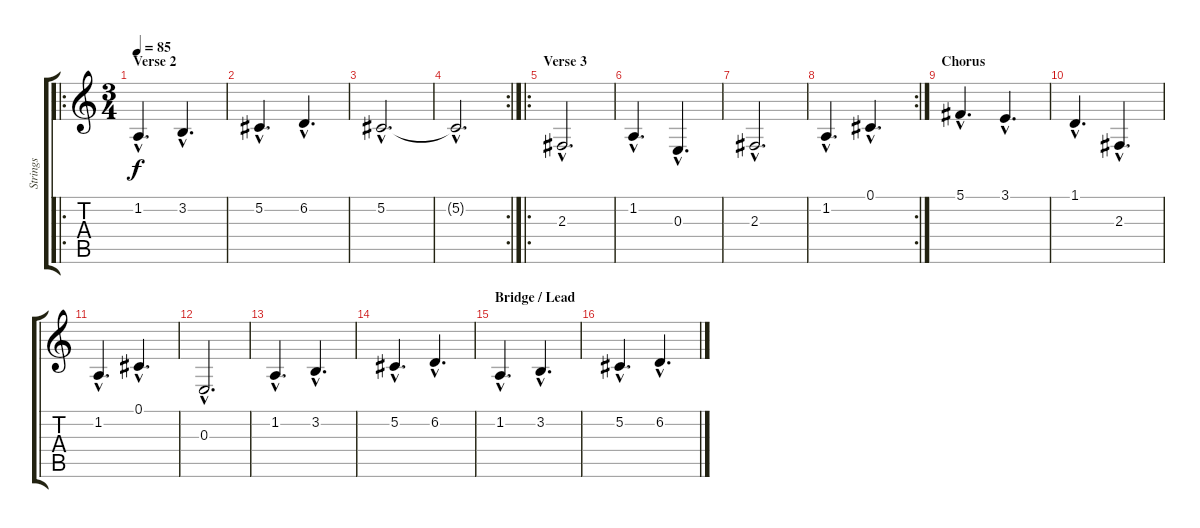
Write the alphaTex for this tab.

\track ("Strings" "Strings") {instrument stringensemble1}
\staff {score tabs}
\tuning (Db4 Ab3 E3 B2 Gb2 Db2) {hide}
\ro
\ts (3 4)
\section ("" "Verse 2")
\tempo 85
\clef g2
\ks c
1.2{hac}.4{d dy f} 3.2{hac}.4{d} |
5.2{hac}.4{d} 6.2{hac}.4{d} |
5.2{hac}.2{d} |
\rc 2
5.2{hac t}.2{d} |
\ro
\section ("" "Verse 3")
2.3{hac}.2{d} |
1.2{hac}.4{d} 0.3{hac}.4{d} |
2.3{hac}.2{d} |
\rc 2
1.2{hac}.4{d} 0.1{hac}.4{d} |
\section ("" "Chorus")
5.1{hac}.4{d} 3.1{hac}.4{d} |
1.1{hac}.4{d} 2.3{hac}.4{d} |
1.2{hac}.4{d} 0.1{hac}.4{d} |
0.3{hac}.2{d} |
1.2{hac}.4{d} 3.2{hac}.4{d} |
5.2{hac}.4{d} 6.2{hac}.4{d} |
\section ("" "Bridge / Lead")
1.2{hac}.4{d} 3.2{hac}.4{d} |
5.2{hac}.4{d} 6.2{hac}.4{d}
